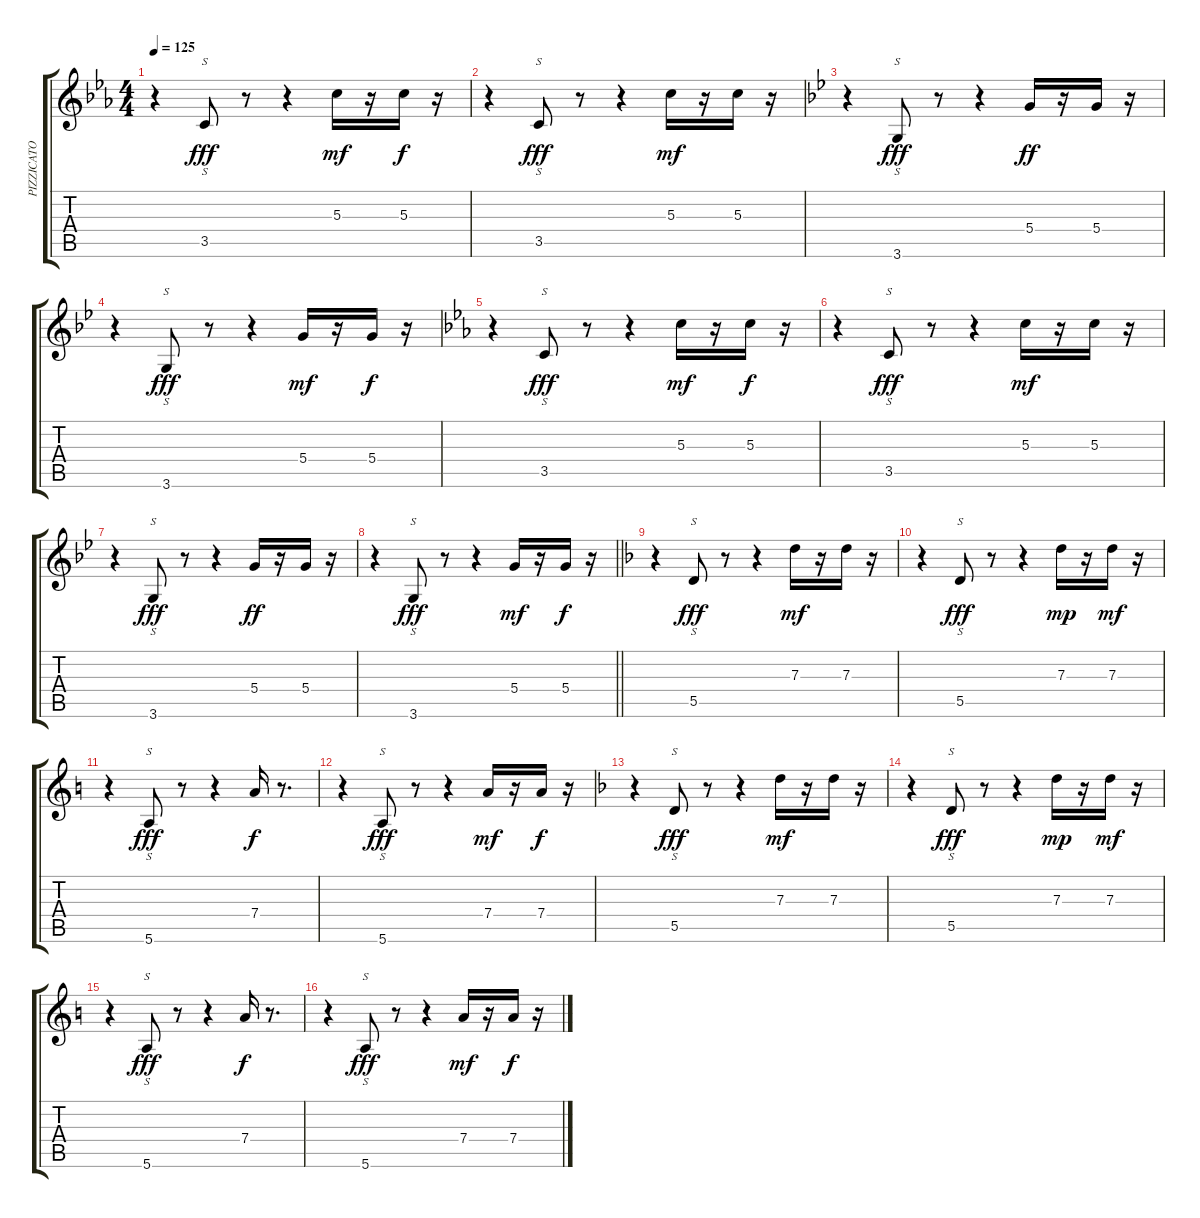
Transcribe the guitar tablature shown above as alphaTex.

\track ("PIZZICATO MT (MT 51)" "PIZZICATO ") {instrument pizzicatostrings}
\staff {score tabs}
\tuning (E5 B4 G4 D4 A3 E3) {hide}
\ts (4 4)
\tempo 125
\clef g2
\ks cminor
r.4{dy f} 3.5.8{s dy fff} r.8 r.4 5.3.16{dy mf} r.16 5.3.16{dy f} r.16 |
r.4 3.5.8{s dy fff} r.8 r.4 5.3.16{dy mf} r.16 5.3.16 r.16 |
\ks gminor
r.4 3.6.8{s dy fff} r.8 r.4 5.4.16{dy ff} r.16 5.4.16 r.16 |
r.4 3.6.8{s dy fff} r.8 r.4 5.4.16{dy mf} r.16 5.4.16{dy f} r.16 |
\ks cminor
r.4 3.5.8{s dy fff} r.8 r.4 5.3.16{dy mf} r.16 5.3.16{dy f} r.16 |
r.4 3.5.8{s dy fff} r.8 r.4 5.3.16{dy mf} r.16 5.3.16 r.16 |
\ks gminor
r.4 3.6.8{s dy fff} r.8 r.4 5.4.16{dy ff} r.16 5.4.16 r.16 |
\barLineRight lightlight
r.4 3.6.8{s dy fff} r.8 r.4 5.4.16{dy mf} r.16 5.4.16{dy f} r.16 |
\ks dminor
r.4 5.5.8{s dy fff} r.8 r.4 7.3.16{dy mf} r.16 7.3.16 r.16 |
r.4 5.5.8{s dy fff} r.8 r.4 7.3.16{dy mp} r.16 7.3.16{dy mf} r.16 |
\ks aminor
r.4 5.6.8{s dy fff} r.8 r.4 7.4.16{dy f} r.8{d} |
r.4 5.6.8{s dy fff} r.8 r.4 7.4.16{dy mf} r.16 7.4.16{dy f} r.16 |
\ks dminor
r.4 5.5.8{s dy fff} r.8 r.4 7.3.16{dy mf} r.16 7.3.16 r.16 |
r.4 5.5.8{s dy fff} r.8 r.4 7.3.16{dy mp} r.16 7.3.16{dy mf} r.16 |
\ks aminor
r.4 5.6.8{s dy fff} r.8 r.4 7.4.16{dy f} r.8{d} |
r.4 5.6.8{s dy fff} r.8 r.4 7.4.16{dy mf} r.16 7.4.16{dy f} r.16
